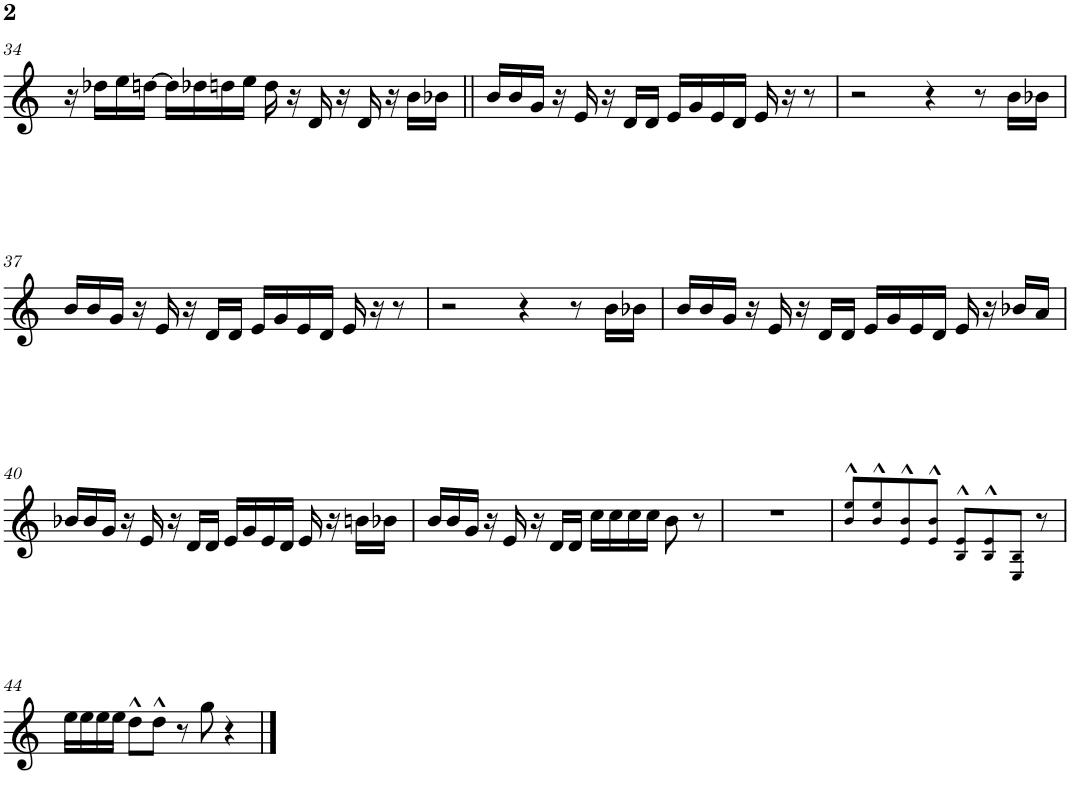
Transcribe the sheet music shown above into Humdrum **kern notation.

**kern
*part1
*staff1
*I"Trumpet
*I'Tp.
!!LO:PB:g=z
*clefG2
*k[]
*M4/4
*met(c)
=34
16r
16dd-X\LL
16ee\
[16ddn\JJ
16dd\LL]
16dd-X\
16ddn\
16ee\JJ
16dd\
16r
16d/
16r
16d/
16r
16b\LL
16b-X\JJ
=35||
16b/LL
16b/
16g/JJ
16r
16e/
16r
16d/LL
16d/JJ
16e/LL
16g/
16e/
16d/JJ
16e/
16r
8r
=36
2r
4r
8r
16b\LL
16b-X\JJ
!!LO:LB:g=z
=37
16b/LL
16b/
16g/JJ
16r
16e/
16r
16d/LL
16d/JJ
16e/LL
16g/
16e/
16d/JJ
16e/
16r
8r
=38
2r
4r
8r
16b\LL
16b-X\JJ
=39
16b/LL
16b/
16g/JJ
16r
16e/
16r
16d/LL
16d/JJ
16e/LL
16g/
16e/
16d/JJ
16e/
16r
16b-X/LL
16a/JJ
!!LO:LB:g=z
=40
16b-X/LL
16b-/
16g/JJ
16r
16e/
16r
16d/LL
16d/JJ
16e/LL
16g/
16e/
16d/JJ
16e/
16r
16bn\LL
16b-X\JJ
=41
16b/LL
16b/
16g/JJ
16r
16e/
16r
16d/LL
16d/JJ
16cc\LL
16cc\
16cc\
16cc\JJ
8b\
8r
=42
1r
=43
8b!/^^ 8ee!/^^L
8b!/^^ 8ee!/^^
8e!/^^ 8b!/^^
8e!/^^ 8b!/^^J
8B!/^^ 8e!/^^L
8B!/^^ 8e!/^^
8E!/ 8B!/J
8r
!!LO:LB:g=z
=44
16ee\LL
16ee\
16ee\
16ee\JJ
8dd^^\L
8dd^^\J
8r
8gg\
4r
==
*-
